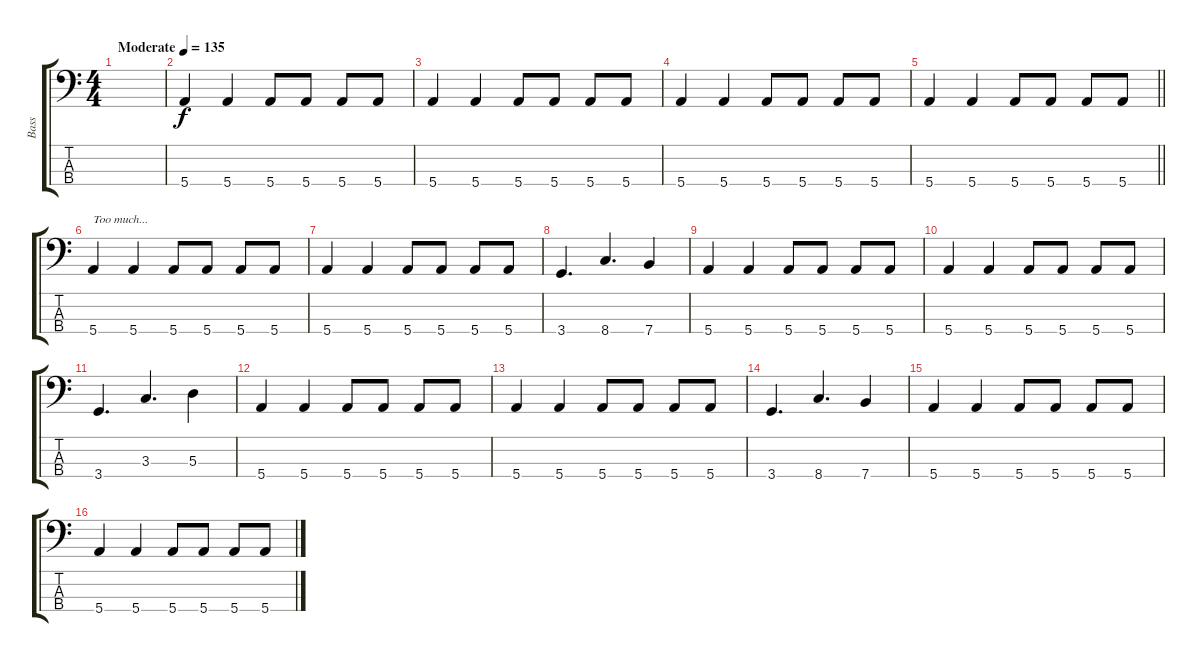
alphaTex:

\track ("Bass" "Bass") {instrument electricbassfinger}
\staff {score tabs}
\tuning (G2 D2 A1 E1) {hide}
\ts (4 4)
\tempo (135 "Moderate")
\clef f4
\ks c
|
5.4.4 5.4.4 5.4.8 5.4.8 5.4.8 5.4.8 |
5.4.4 5.4.4 5.4.8 5.4.8 5.4.8 5.4.8 |
5.4.4 5.4.4 5.4.8 5.4.8 5.4.8 5.4.8 |
\barLineRight lightlight
5.4.4 5.4.4 5.4.8 5.4.8 5.4.8 5.4.8 |
5.4.4{txt "Too much..."} 5.4.4 5.4.8 5.4.8 5.4.8 5.4.8 |
5.4.4 5.4.4 5.4.8 5.4.8 5.4.8 5.4.8 |
3.4.4{d} 8.4.4{d} 7.4.4 |
5.4.4 5.4.4 5.4.8 5.4.8 5.4.8 5.4.8 |
5.4.4 5.4.4 5.4.8 5.4.8 5.4.8 5.4.8 |
3.4.4{d} 3.3.4{d} 5.3.4 |
5.4.4 5.4.4 5.4.8 5.4.8 5.4.8 5.4.8 |
5.4.4 5.4.4 5.4.8 5.4.8 5.4.8 5.4.8 |
3.4.4{d} 8.4.4{d} 7.4.4 |
5.4.4 5.4.4 5.4.8 5.4.8 5.4.8 5.4.8 |
5.4.4 5.4.4 5.4.8 5.4.8 5.4.8 5.4.8
